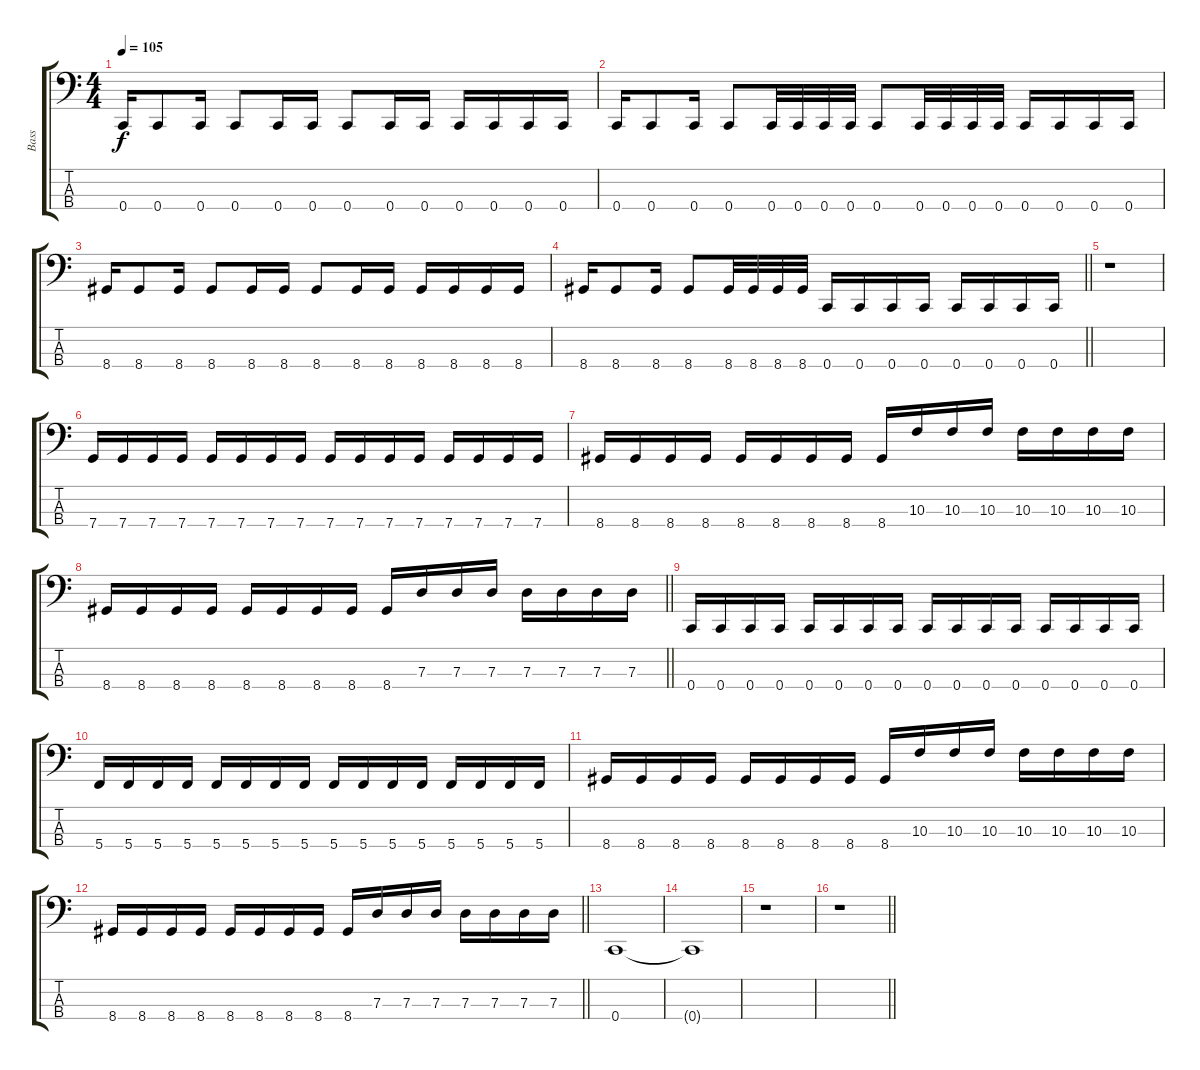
\track ("Bass" "Bass") {instrument electricbasspick}
\staff {score tabs}
\tuning (F2 C2 G1 C1) {hide}
\ts (4 4)
\section ("" "")
\tempo 105
\clef f4
\ks c
0.4.16{dy f} 0.4.8 0.4.16 0.4.8 0.4.16 0.4.16 0.4.8 0.4.16 0.4.16 0.4.16 0.4.16 0.4.16 0.4.16 |
0.4.16 0.4.8 0.4.16 0.4.8 0.4.32 0.4.32 0.4.32 0.4.32 0.4.8 0.4.32 0.4.32 0.4.32 0.4.32 0.4.16 0.4.16 0.4.16 0.4.16 |
8.4.16 8.4.8 8.4.16 8.4.8 8.4.16 8.4.16 8.4.8 8.4.16 8.4.16 8.4.16 8.4.16 8.4.16 8.4.16 |
\barLineRight lightlight
8.4.16 8.4.8 8.4.16 8.4.8 8.4.32 8.4.32 8.4.32 8.4.32 0.4.16 0.4.16 0.4.16 0.4.16 0.4.16 0.4.16 0.4.16 0.4.16 |
\section ("" "")
r.1 |
7.4.16 7.4.16 7.4.16 7.4.16 7.4.16 7.4.16 7.4.16 7.4.16 7.4.16 7.4.16 7.4.16 7.4.16 7.4.16 7.4.16 7.4.16 7.4.16 |
8.4.16 8.4.16 8.4.16 8.4.16 8.4.16 8.4.16 8.4.16 8.4.16 8.4.16 10.3.16 10.3.16 10.3.16 10.3.16 10.3.16 10.3.16 10.3.16 |
\barLineRight lightlight
8.4.16 8.4.16 8.4.16 8.4.16 8.4.16 8.4.16 8.4.16 8.4.16 8.4.16 7.3.16 7.3.16 7.3.16 7.3.16 7.3.16 7.3.16 7.3.16 |
\section ("" "")
0.4.16 0.4.16 0.4.16 0.4.16 0.4.16 0.4.16 0.4.16 0.4.16 0.4.16 0.4.16 0.4.16 0.4.16 0.4.16 0.4.16 0.4.16 0.4.16 |
5.4.16 5.4.16 5.4.16 5.4.16 5.4.16 5.4.16 5.4.16 5.4.16 5.4.16 5.4.16 5.4.16 5.4.16 5.4.16 5.4.16 5.4.16 5.4.16 |
8.4.16 8.4.16 8.4.16 8.4.16 8.4.16 8.4.16 8.4.16 8.4.16 8.4.16 10.3.16 10.3.16 10.3.16 10.3.16 10.3.16 10.3.16 10.3.16 |
\barLineRight lightlight
8.4.16 8.4.16 8.4.16 8.4.16 8.4.16 8.4.16 8.4.16 8.4.16 8.4.16 7.3.16 7.3.16 7.3.16 7.3.16 7.3.16 7.3.16 7.3.16 |
\section ("" "")
0.4.1{volume 0} |
0.4{t}.1 |
r.1 |
\barLineRight lightlight
r.1
